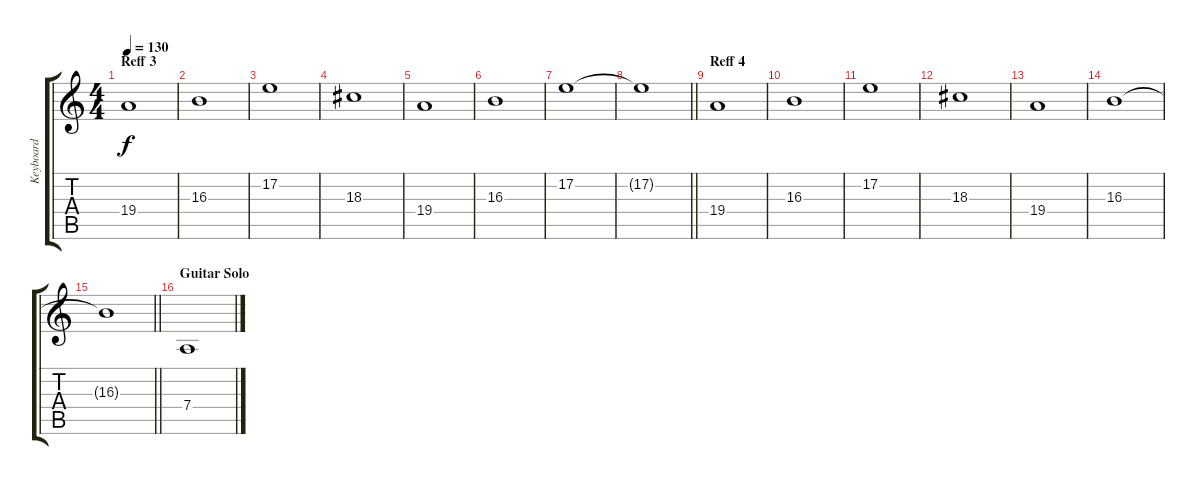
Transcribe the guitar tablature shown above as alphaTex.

\track ("Keyboard" "Keyboard") {instrument stringensemble1}
\staff {score tabs}
\tuning (E4 B3 G3 D3 A2 E2) {hide}
\ts (4 4)
\section ("" "Reff 3")
\tempo 130
\clef g2
\ks c
19.4.1{dy f} |
16.3.1 |
17.2.1 |
18.3.1 |
19.4.1 |
16.3.1 |
17.2.1 |
\barLineRight lightlight
17.2{t}.1 |
\section ("" "Reff 4")
19.4.1 |
16.3.1 |
17.2.1 |
18.3.1 |
19.4.1 |
16.3.1 |
\barLineRight lightlight
16.3{t}.1 |
\section ("" "Guitar Solo")
7.4.1
